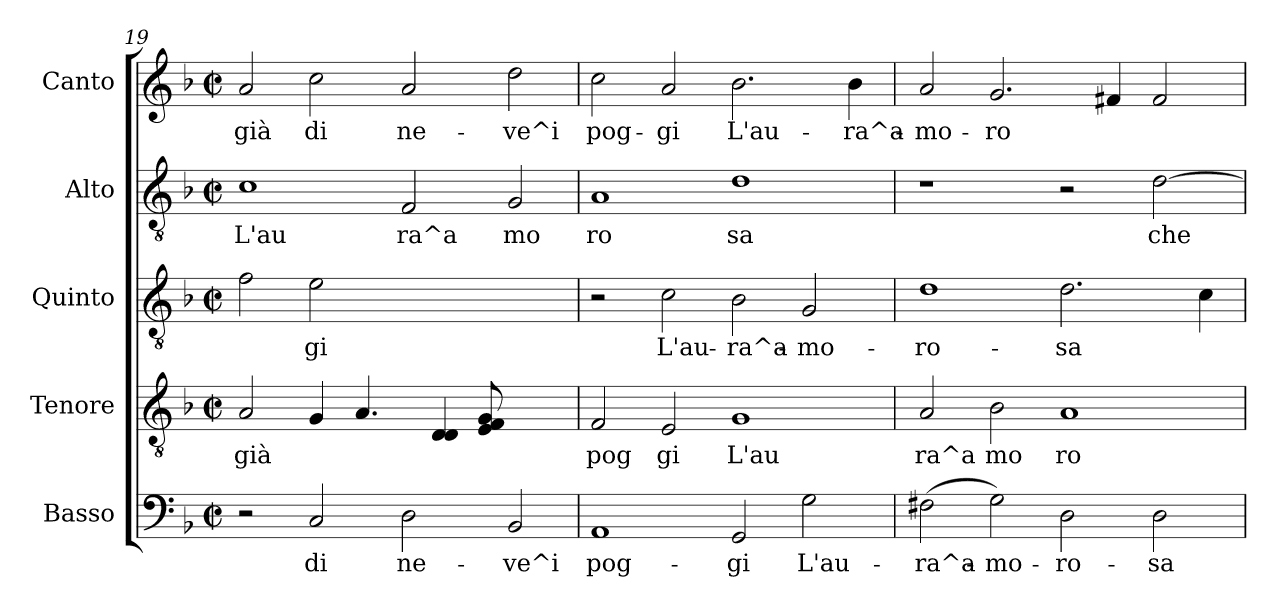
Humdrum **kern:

**kern	**text	**kern	**text	**kern	**text	**kern	**text	**kern	**text
*part5	*part5	*part4	*part4	*part3	*part3	*part2	*part2	*part1	*part1
*staff5	*staff5	*staff4	*staff4	*staff3	*staff3	*staff2	*staff2	*staff1	*staff1
*I"Basso	*	*I"Tenore	*	*I"Quinto	*	*I"Alto	*	*I"Canto	*
*I'Basso	*	*I'Tenore	*	*I'Quinto	*	*I'Alto	*	*I'Canto	*
*clefF4	*	*clefGv2	*	*clefGv2	*	*clefGv2	*	*clefG2	*
*k[b-]	*	*k[b-]	*	*k[b-]	*	*k[b-]	*	*k[b-]	*
*F:	*	*F:	*	*F:	*	*F:	*	*F:	*
*M2/2	*	*M2/2	*	*M2/2	*	*M2/2	*	*M2/2	*
*met(c|)	*	*met(c|)	*	*met(c|)	*	*met(c|)	*	*met(c|)	*
=19	=19	=19	=19	=19	=19	=19	=19	=19	=19
!	!	!	!LO:LY:b:cj	!	!LO:LY:b:cj	!	!LO:LY:b:cj	!	!LO:LY:b:cj
2r	.	2A/	già	2f\	--	1c	L'au	2a/	già
!	!LO:LY:b:cj	!	!	!	!LO:LY:b:cj	!	!	!	!LO:LY:b:cj
2C/	di	4G/	.	2e\	-gi	.	.	2cc\	di
.	.	4.A/	.	.	.	.	.	.	.
!	!LO:LY:b:cj	!	!	!	!	!	!LO:LY:b:cj	!	!LO:LY:b:cj
2D\	ne-	.	.	1ryy	.	2F/	ra^a	2a/	ne-
.	.	4D/ 4D/	.	.	.	.	.	.	.
!	!	!	!LO:LY:b:cj	!	!	!	!	!	!
.	.	8G/ 8F/ 8E/	.	.	.	.	.	.	.
!	!LO:LY:b:cj	!	!	!	!	!	!LO:LY:b:cj	!	!LO:LY:b:cj
2BB-/	-ve^i	2ryy	.	.	.	2G/	mo	2dd\	-ve^i
=20	=20	=20	=20	=20	=20	=20	=20	=20	=20
!	!LO:LY:b:cj	!	!LO:LY:b:cj	!	!	!	!LO:LY:b:cj	!	!LO:LY:b:cj
1AA	pog-	2F/	pog	2r	.	1A	ro	2cc\	pog-
!	!	!	!LO:LY:b:cj	!	!LO:LY:b:cj	!	!	!	!LO:LY:b:cj
.	.	2E/	gi	2c\	L'au-	.	.	2a/	-gi
!	!LO:LY:b:cj	!	!LO:LY:b:cj	!	!LO:LY:b:cj	!	!LO:LY:b:cj	!	!LO:LY:b:cj
2GG/	-gi	1G	L'au	2B-\	-ra^a-	1d	sa	2.b-\	L'au-
!	!LO:LY:b:cj	!	!	!	!LO:LY:b:cj	!	!	!	!
2G\	L'au-	.	.	2G/	-mo-	.	.	.	.
!	!	!	!	!	!	!	!	!	!LO:LY:b:cj
.	.	.	.	.	.	.	.	4b-\	-ra^a-
=21	=21	=21	=21	=21	=21	=21	=21	=21	=21
!	!LO:LY:b:cj	!	!LO:LY:b:cj	!	!LO:LY:b:cj	!	!	!	!LO:LY:b:cj
(<2F#X\	-ra^a-	2A/	ra^a	1d	-ro-	1r	.	2a/	-mo-
!	!LO:LY:b:cj	!	!LO:LY:b:cj	!	!	!	!	!	!LO:LY:b:cj
2G\)	-mo-	2B-\	mo	.	.	.	.	2.g/	-ro-
!	!LO:LY:b:cj	!	!LO:LY:b:cj	!	!LO:LY:b:cj	!	!	!	!
2D\	-ro-	1A	ro	2.d\	-sa	2r	.	.	.
!	!	!	!	!	!	!	!	!	!LO:LY:b:cj
.	.	.	.	.	.	.	.	4f#/	--
!	!LO:LY:b:cj	!	!	!	!	!	!LO:LY:b:cj	!	!LO:LY:b:cj
2D\	-sa	.	.	.	.	[<2d\	che	2f#/	--
!	!	!	!	!	!LO:LY:b:cj	!	!	!	!
.	.	.	.	4c\	.	.	.	.	.
=	=	=	=	=	=	=	=	=	=
*-	*-	*-	*-	*-	*-	*-	*-	*-	*-
